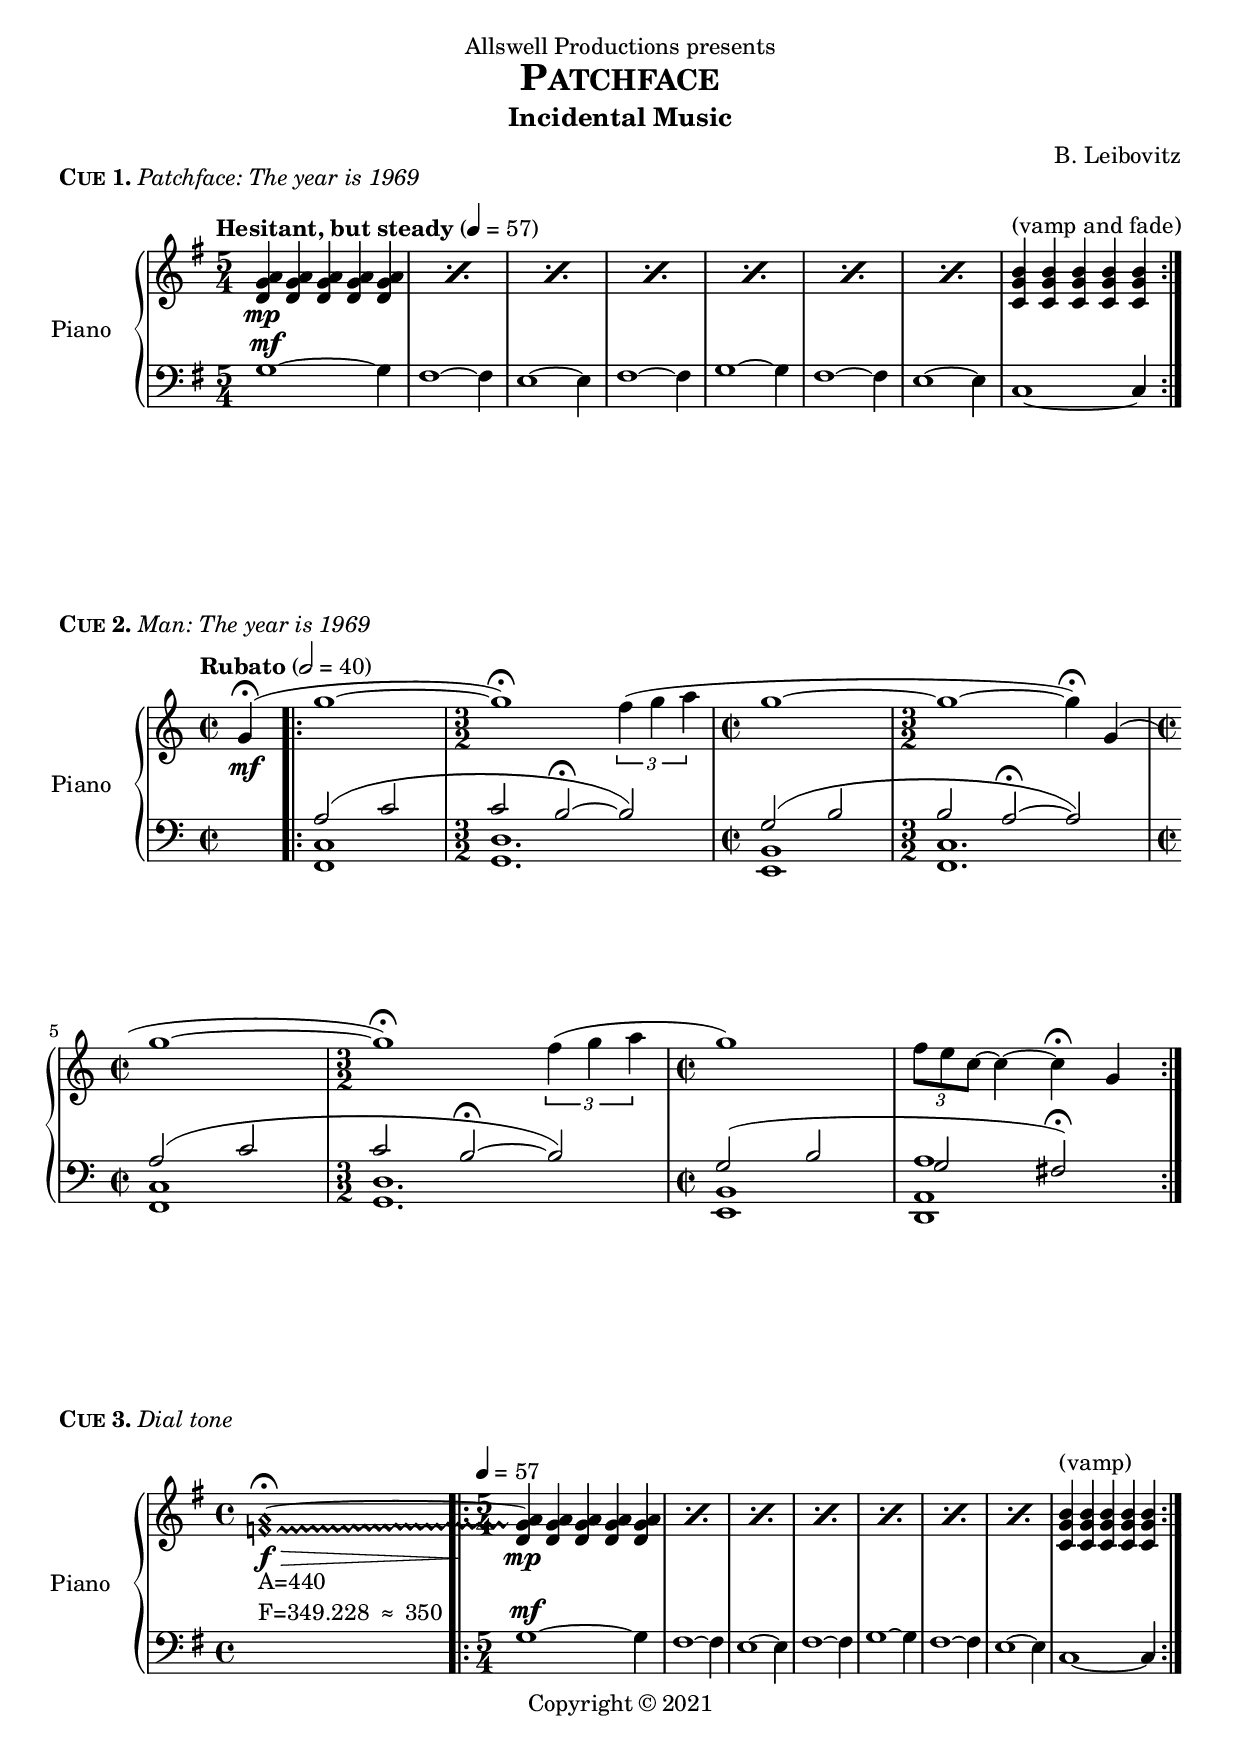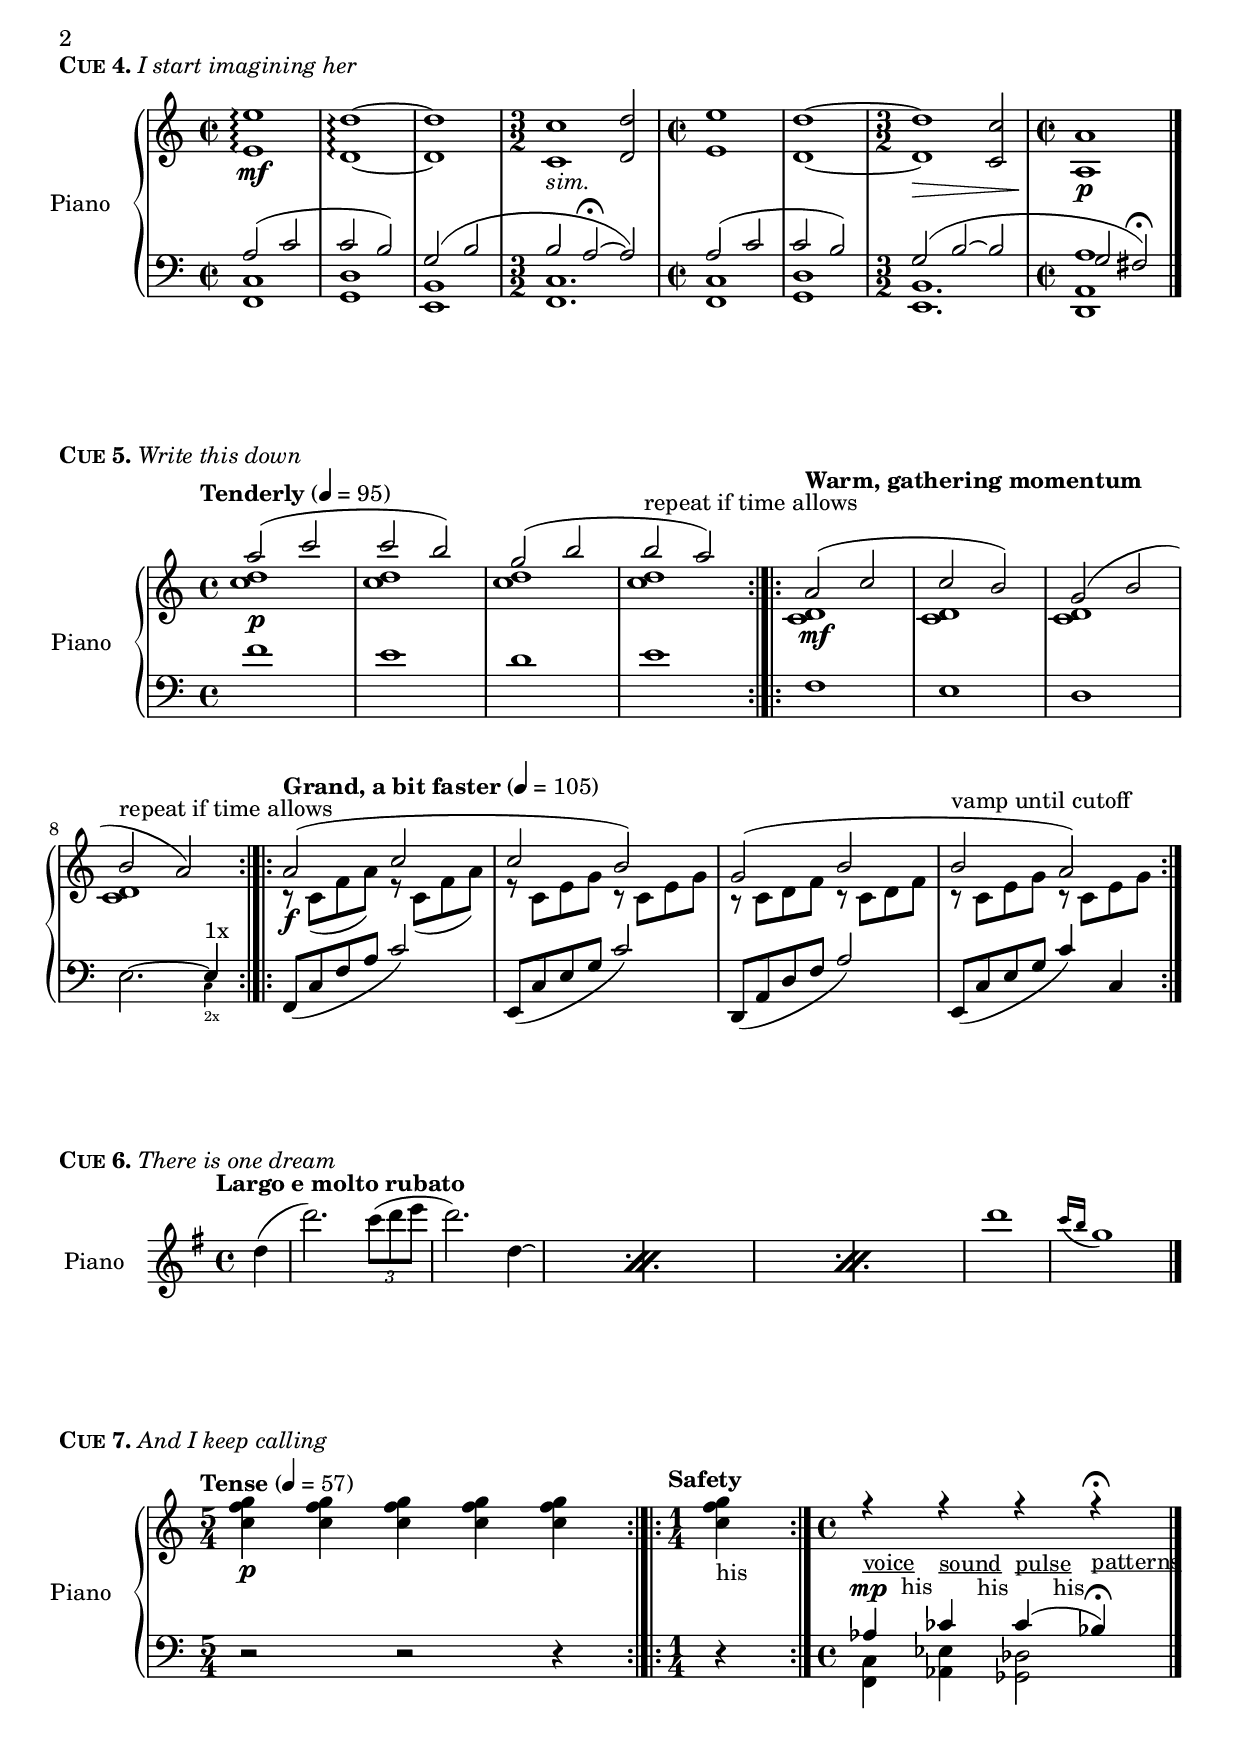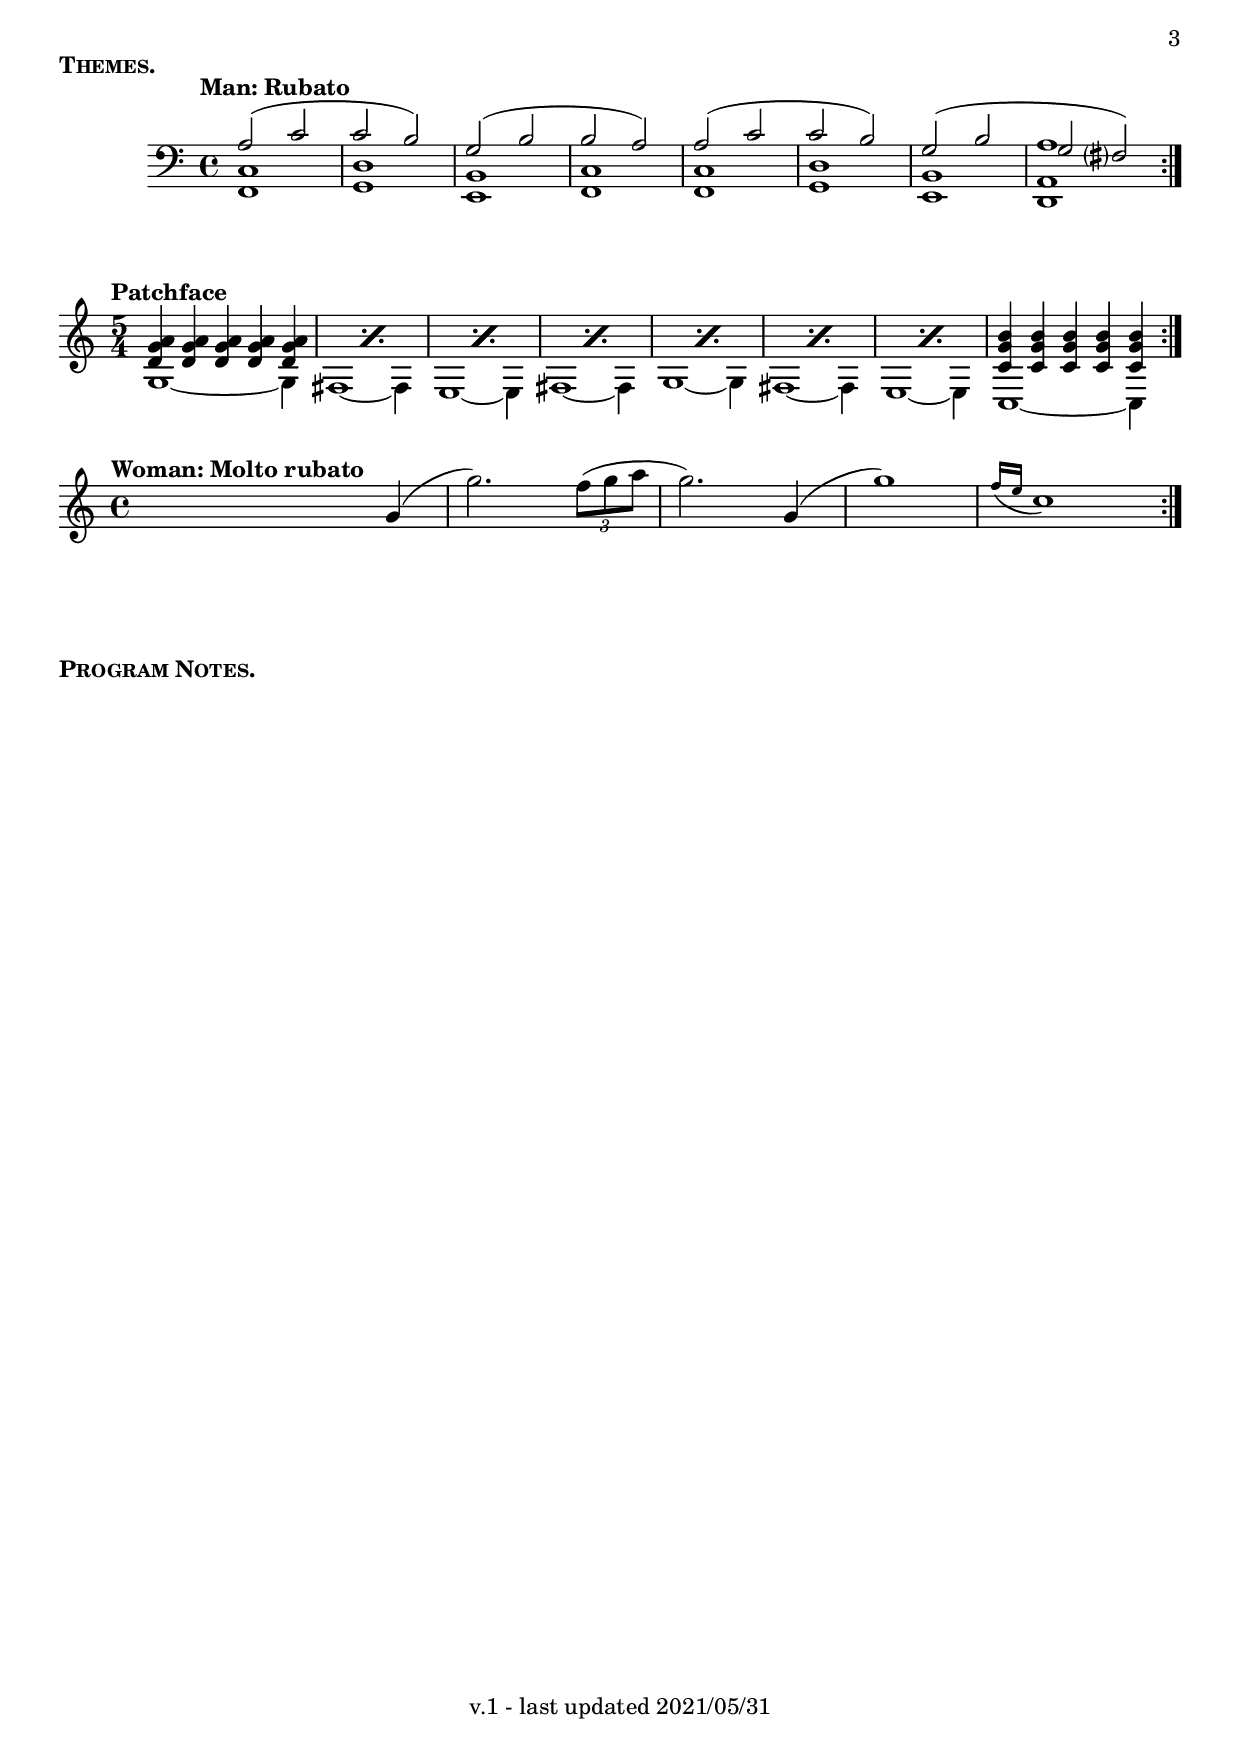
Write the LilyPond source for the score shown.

\header {
  dedication = "Allswell Productions presents"
  title = \markup { \caps Patchface }
  subtitle = "Incidental Music"
  composer = "B. Leibovitz"
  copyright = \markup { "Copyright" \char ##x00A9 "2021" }
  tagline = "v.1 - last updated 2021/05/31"
}
% ---------- CUE 01 ----------
cueIupper = \relative c' {
  \clef treble
  \key g \major
  \time 5/4
  \tempo "Hesitant, but steady" 4 = 57
  \repeat percent 7 {<d g a>4\mp <d g a> <d g a> <d g a> <d g a>} <c g' b>^"(vamp and fade)" <c g' b> <c g' b> <c g' b> <c g' b> \bar ":|."
}
cueIlower = \relative c' {
  \clef bass
  \key g \major
  \time 5/4
  g1~^\mf g4 fis1~ fis4 e1~ e4 fis1~ fis4 g1~ g4 fis1~ fis4 e1~ e4 c1~ c4
}
\score {
  \header {
    piece = \markup { \bold \caps { Cue 1. } \italic { Patchface: The year is 1969 } }
  }
  \new PianoStaff <<
    \set PianoStaff.instrumentName = #"Piano  "
    \new Staff = "upper" \cueIupper
    \new Staff = "lower" \cueIlower
  >>
  \layout { }
  \midi { }
}
% ---------- CUE 02 ----------
cueIIupper = \relative c'' {
  \clef treble
  \key c \major
  \time 2/2
  \tempo "Rubato" 2 = 40
  \partial 4
  g4\fermata \mf(\bar ".|:" | g'1~ \time 3/2 g\fermata) \tuplet 3/2 { f4( g a } | \time 2/2 g1 ~ | \time 3/2 g ~ g4\fermata) g,( | \time 2/2 g'1~ \time 3/2 g\fermata) \tuplet 3/2 { f4( g a } | \time 2/2 g1) \tuplet 3/2 { f8 e c~ } c4~ c4\fermata g \bar ":|."
}
cueIIlower = \relative c {
  \clef bass
  \key c \major
  \time 2/2
  \partial 4
  s4 \bar ".|:" << { a'2( c \time 3/2 c b~\fermata b) \time 2/2 g( b \time 3/2 b a~\fermata a) \time 2/2 a( c \time 3/2  c b~\fermata b) \time 2/2 g( b g fis\fermata) \bar ":|." } \\
    { <<f,1 c'>> <g d'>1. <e b'>1 <f c'>1. <f c'>1 <g d'>1. <e b'>1 <d a' a'> } >>
}
\score {
  \header {
    piece = \markup { \bold \caps { Cue 2. } \italic { Man: The year is 1969 } }
  }
  \new PianoStaff <<
    \set PianoStaff.instrumentName = #"Piano  "
    \new Staff = "upper" \cueIIupper
    \new Staff = "lower" \cueIIlower
  >>
  \layout { }
  \midi { }
}
% ---------- CUE 03 ----------
cueIIIupper = \relative c' {
  \clef treble
  \key g \major
  \time 4/4
  \textLengthOn
  \once \override NoteHead.style = #'harmonic
  \once \override Glissando.style = #'trill
  \set glissandoMap = #'((0 . 1))
  <f a>1_\markup { \left-column { "A=440" \line { "F=349.228" \char ##x2248 "350" } } }\f \> ~ \fermata \glissando \bar ".|:"  \textLengthOff
  \time 5/4 \tempo 4 = 57
  \repeat percent 7 {<d g a>4\mp <d g a> <d g a> <d g a> <d g a>} <c g' b>^"(vamp)" <c g' b> <c g' b> <c g' b> <c g' b> \bar ":|."
}
cueIIIlower = \relative c' {
  \clef bass
  \key g \major
  \time 4/4 s1
  \time 5/4
  g1~^\mf g4 fis1~ fis4 e1~ e4 fis1~ fis4 g1~ g4 fis1~ fis4 e1~ e4 c1~ c4
}
\score {
  \header {
    piece = \markup { \bold \caps { Cue 3. } \italic { Dial tone } }
  }
  \new PianoStaff <<
    \set PianoStaff.instrumentName = #"Piano  "
    \new Staff = "upper" \cueIIIupper
    \new Staff = "lower" \cueIIIlower
  >>
  \layout { }
  \midi { }
}
% ---------- CUE 04 ----------
cueIVupper = \relative c' {
  \clef treble
  \key c \major
  \time 2/2
  <e e'>1\arpeggio\mf <d d'>\arpeggio ~ <d d'> \time 3/2 <c c'>_\markup { \italic { sim. } } <d d'>2 \time 2/2 <e e'>1 <d d'> ~ \time 3/2 <d d'>\> <c c'>2 \time 2/2 <a a'>1\!\p \bar "|."
}
cueIVlower = \relative c {
  \clef bass
  \key c \major
  \time 2/2
  << { a'2( c c b) g( b \time 3/2 b a~\fermata a) \time 2/2 a( c c b) \time 3/2 g( b ~ b \time 2/2 g fis\fermata) \bar "|." } \\
    { <<f,1 c'>> <g d'> <e b'> <f c'>1. <f c'>1 <g d'> <e b'>1. <d a' a'>1 } >>
}
\score {
  \header {
    piece = \markup { \bold \caps { Cue 4. } \italic { I start imagining her } }
  }
  \new PianoStaff <<
    \set PianoStaff.instrumentName = #"Piano  "
    \new Staff = "upper" \cueIVupper
    \new Staff = "lower" \cueIVlower
  >>
  \layout { }
  \midi { }
}
% ---------- CUE 05 ----------
cueVupper = \relative c''' {
  \clef treble
  \tempo "Tenderly" 4 = 95 << { a2( c c b) g( b b^"repeat if time allows" a) \bar ":|.|:" \tempo "Warm, gathering momentum" a,( c c b) g( b b^"repeat if time allows" a) \bar ":|.|:" \tempo "Grand, a bit faster" 4 = 105 a( c c b) g( b b^"vamp until cutoff" a) \bar ":|." } \\
    { <c d>1\p \repeat unfold 3 { <c d> } <c, d>\mf \repeat unfold 3 { <c d> } r8\f c( f a) r8 c,( f a) \repeat unfold 2 { r c, e g } \repeat unfold 2 { r c, d f } \repeat unfold 2 { r c e g } } >>
}
cueVlower = \relative c' {
  \clef bass
  f1 e d e f, e d e2. ~ << { \stemUp e4^"1x" } \new CueVoice { \stemDown c4_"2x" } >> f,8( c' f a c2) e,,8( c' e g c2) d,,8( a' d f a2) e,8( c' e g c4) c,
}
\score {
  \header {
    piece = \markup { \bold \caps { Cue 5. } \italic { Write this down } }
  }
  \new PianoStaff <<
    \set PianoStaff.instrumentName = #"Piano  "
    \new Staff = "upper" \cueVupper
    \new Staff = "lower" \cueVlower
  >>
  \layout { }
  \midi { }
}
% ---------- CUE 06 ----------
cueVI = \transpose g d' {
  \relative c'' {
    \partial 4
    \key c \major
    \tempo "Largo e molto rubato"
      g4( \repeat percent 3 { g'2.) \tuplet 3/2 { f8( g a } g2.) g,4\laissezVibrer } g'1 \acciaccatura { f16 e } c1 \bar "|."
  }
}
\score {
  \header {
    piece = \markup { \bold \caps { Cue 6. } \italic { There is one dream } }
  }
  \new PianoStaff <<
    \set PianoStaff.instrumentName = #"Piano  "
    \new Staff = "upper" \cueVI
    %\new Staff = "lower" \cueVlower
  >>
  \layout { ragged-right = ##f }
  \midi { }
}
% ---------- CUE 07 ----------
cueVIIupper = \relative c'' {
  \time 5/4
  \tempo "Tense" 4 = 57
  <c f g>4\p <c f g> <c f g> <c f g> <c f g> \bar ":|.|:" \tempo "Safety" \time 1/4 <c f g>_"his" \bar ":|."
  \time 4/4 << { r4 r r r\fermata } \\ { s8_\markup { \underline "voice" } s_"his" s8_\markup { \underline "sound" } s_"his" s8_\markup { \underline "pulse" } s_"his" s4_\markup { \underline "patterns" } \bar "|." } >>
}
cueVIIlower = \relative c' {
  \clef bass
  r2 r r4 r << { aes^\mp ces ces( bes)\fermata } \\ { <f, c'> <aes ees'> <ges des'>2 } >> 
}
\score {
  \header {
    piece = \markup { \bold \caps { Cue 7. } \italic { And I keep calling } }
  }
  \new PianoStaff <<
    \set PianoStaff.instrumentName = #"Piano  "
    \new Staff = "upper" \cueVIIupper
    \new Staff = "lower" \cueVIIlower
  >>
  \layout { ragged-right = ##f }
  \midi { }
}
% ---------- THEMES ----------
\pageBreak
\score {
  \relative c {
    \override Staff.TimeSignature.break-visibility =##( #f #t #t )
    \set Staff.explicitClefVisibility = #end-of-line-invisible
    \clef bass
    \tempo "Man: Rubato"
    << { a'2( c c b) g( b b a) a( c c b) g( b g fis?) \bar ":|." \break } \\
    { <<f,1 c'>> <g d'> <e b'> <<f c'>> <<f, c'>> <<g d'>> <e, b'> <d a' a'> } >>
    \tempo "Patchface"
    \time 5/4
    \clef treble
    << { \repeat percent 7 {<d'' g a>4 <d g a> <d g a> <d g a> <d g a>} <c g' b> <c g' b> <c g' b> <c g' b> <c g' b> \bar ":|." \break } \\
    { g1~ g4 fis1~ fis4 e1~ e4 fis1~ fis4 g1~ g4 fis1~ fis4 e1~ e4 c1~ c4 } >>
    \tempo "Woman: Molto rubato"
    \time 4/4
    s2. g''4( g'2.) \tuplet 3/2 { f8( g a } g2.) g,4( g'1) \acciaccatura { f16 e } c1 \bar ":|."
  }

  \layout {
    \context {
    \Score
    \omit BarNumber
    }
  }
  \header {
    piece = \markup { \bold \caps Themes. }
  }
  \midi {}
}
% ---------- NOTES ----------
\markup { \bold \caps { Program Notes. } }